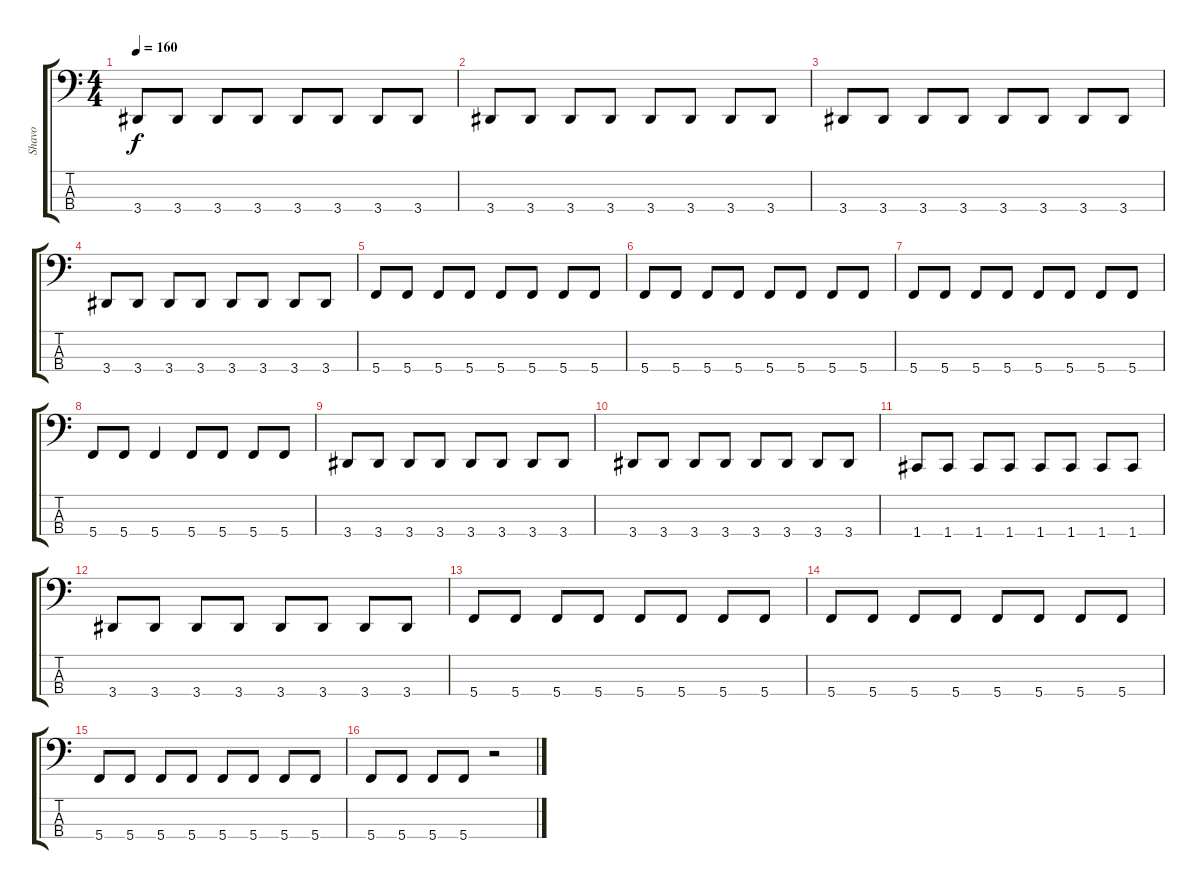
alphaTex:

\track ("Shavo" "Shavo") {instrument electricbassfinger}
\staff {score tabs}
\tuning (F2 C2 G1 C1) {hide}
\ts (4 4)
\tempo 160
\clef f4
\ks c
3.4.8{dy f} 3.4.8 3.4.8 3.4.8 3.4.8 3.4.8 3.4.8 3.4.8 |
3.4.8 3.4.8 3.4.8 3.4.8 3.4.8 3.4.8 3.4.8 3.4.8 |
3.4.8 3.4.8 3.4.8 3.4.8 3.4.8 3.4.8 3.4.8 3.4.8 |
3.4.8 3.4.8 3.4.8 3.4.8 3.4.8 3.4.8 3.4.8 3.4.8 |
5.4.8 5.4.8 5.4.8 5.4.8 5.4.8 5.4.8 5.4.8 5.4.8 |
5.4.8 5.4.8 5.4.8 5.4.8 5.4.8 5.4.8 5.4.8 5.4.8 |
5.4.8 5.4.8 5.4.8 5.4.8 5.4.8 5.4.8 5.4.8 5.4.8 |
5.4.8 5.4.8 5.4.4 5.4.8 5.4.8 5.4.8 5.4.8 |
3.4.8 3.4.8 3.4.8 3.4.8 3.4.8 3.4.8 3.4.8 3.4.8 |
3.4.8 3.4.8 3.4.8 3.4.8 3.4.8 3.4.8 3.4.8 3.4.8 |
1.4.8 1.4.8 1.4.8 1.4.8 1.4.8 1.4.8 1.4.8 1.4.8 |
3.4.8 3.4.8 3.4.8 3.4.8 3.4.8 3.4.8 3.4.8 3.4.8 |
5.4.8 5.4.8 5.4.8 5.4.8 5.4.8 5.4.8 5.4.8 5.4.8 |
5.4.8 5.4.8 5.4.8 5.4.8 5.4.8 5.4.8 5.4.8 5.4.8 |
5.4.8 5.4.8 5.4.8 5.4.8 5.4.8 5.4.8 5.4.8 5.4.8 |
5.4.8 5.4.8 5.4.8 5.4.8 r.2
